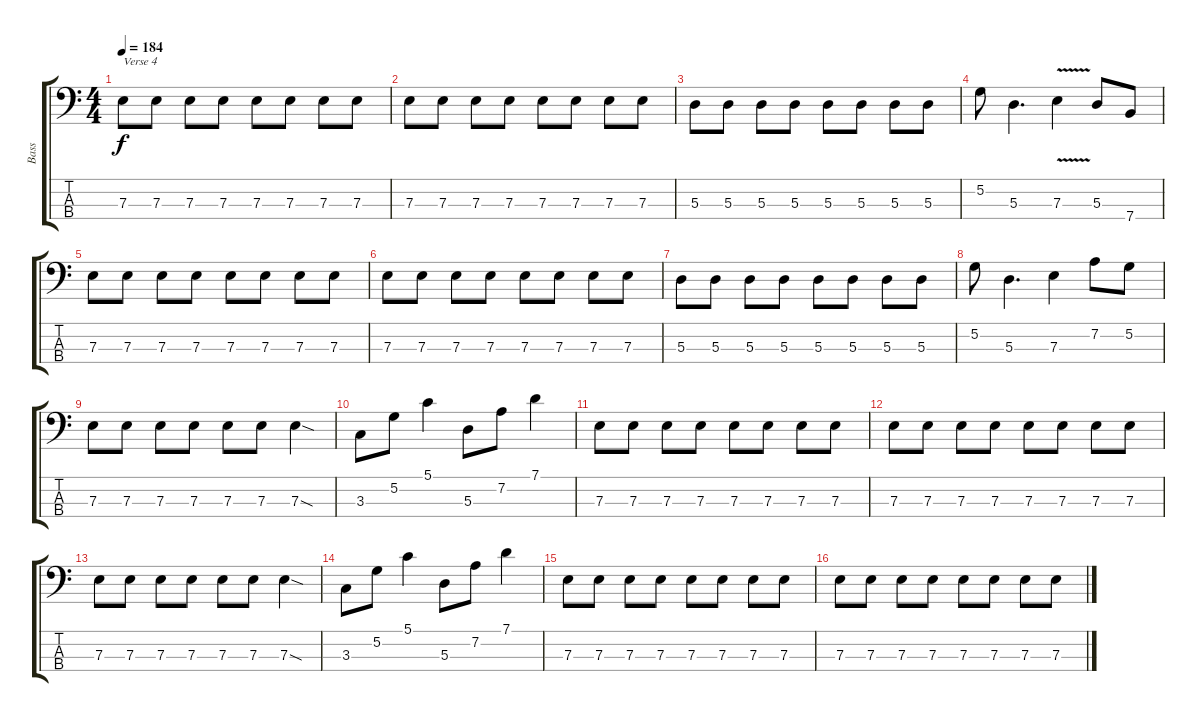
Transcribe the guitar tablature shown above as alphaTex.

\track ("Bass" "Bass") {instrument electricbassfinger}
\staff {score tabs}
\tuning (G2 D2 A1 E1) {hide}
\ts (4 4)
\tempo 184
\clef f4
\ks c
7.3.8{txt "Verse 4" dy f} 7.3.8 7.3.8 7.3.8 7.3.8 7.3.8 7.3.8 7.3.8 |
7.3.8 7.3.8 7.3.8 7.3.8 7.3.8 7.3.8 7.3.8 7.3.8 |
5.3.8 5.3.8 5.3.8 5.3.8 5.3.8 5.3.8 5.3.8 5.3.8 |
5.2.8 5.3.4{d} 7.3{v}.4 5.3.8 7.4.8 |
7.3.8 7.3.8 7.3.8 7.3.8 7.3.8 7.3.8 7.3.8 7.3.8 |
7.3.8 7.3.8 7.3.8 7.3.8 7.3.8 7.3.8 7.3.8 7.3.8 |
5.3.8 5.3.8 5.3.8 5.3.8 5.3.8 5.3.8 5.3.8 5.3.8 |
5.2.8 5.3.4{d} 7.3.4 7.2.8 5.2.8 |
7.3.8 7.3.8 7.3.8 7.3.8 7.3.8 7.3.8 7.3{sod}.4 |
3.3.8 5.2.8 5.1.4 5.3.8 7.2.8 7.1.4 |
7.3.8 7.3.8 7.3.8 7.3.8 7.3.8 7.3.8 7.3.8 7.3.8 |
7.3.8 7.3.8 7.3.8 7.3.8 7.3.8 7.3.8 7.3.8 7.3.8 |
7.3.8 7.3.8 7.3.8 7.3.8 7.3.8 7.3.8 7.3{sod}.4 |
3.3.8 5.2.8 5.1.4 5.3.8 7.2.8 7.1.4 |
7.3.8 7.3.8 7.3.8 7.3.8 7.3.8 7.3.8 7.3.8 7.3.8 |
7.3.8 7.3.8 7.3.8 7.3.8 7.3.8 7.3.8 7.3.8 7.3.8
